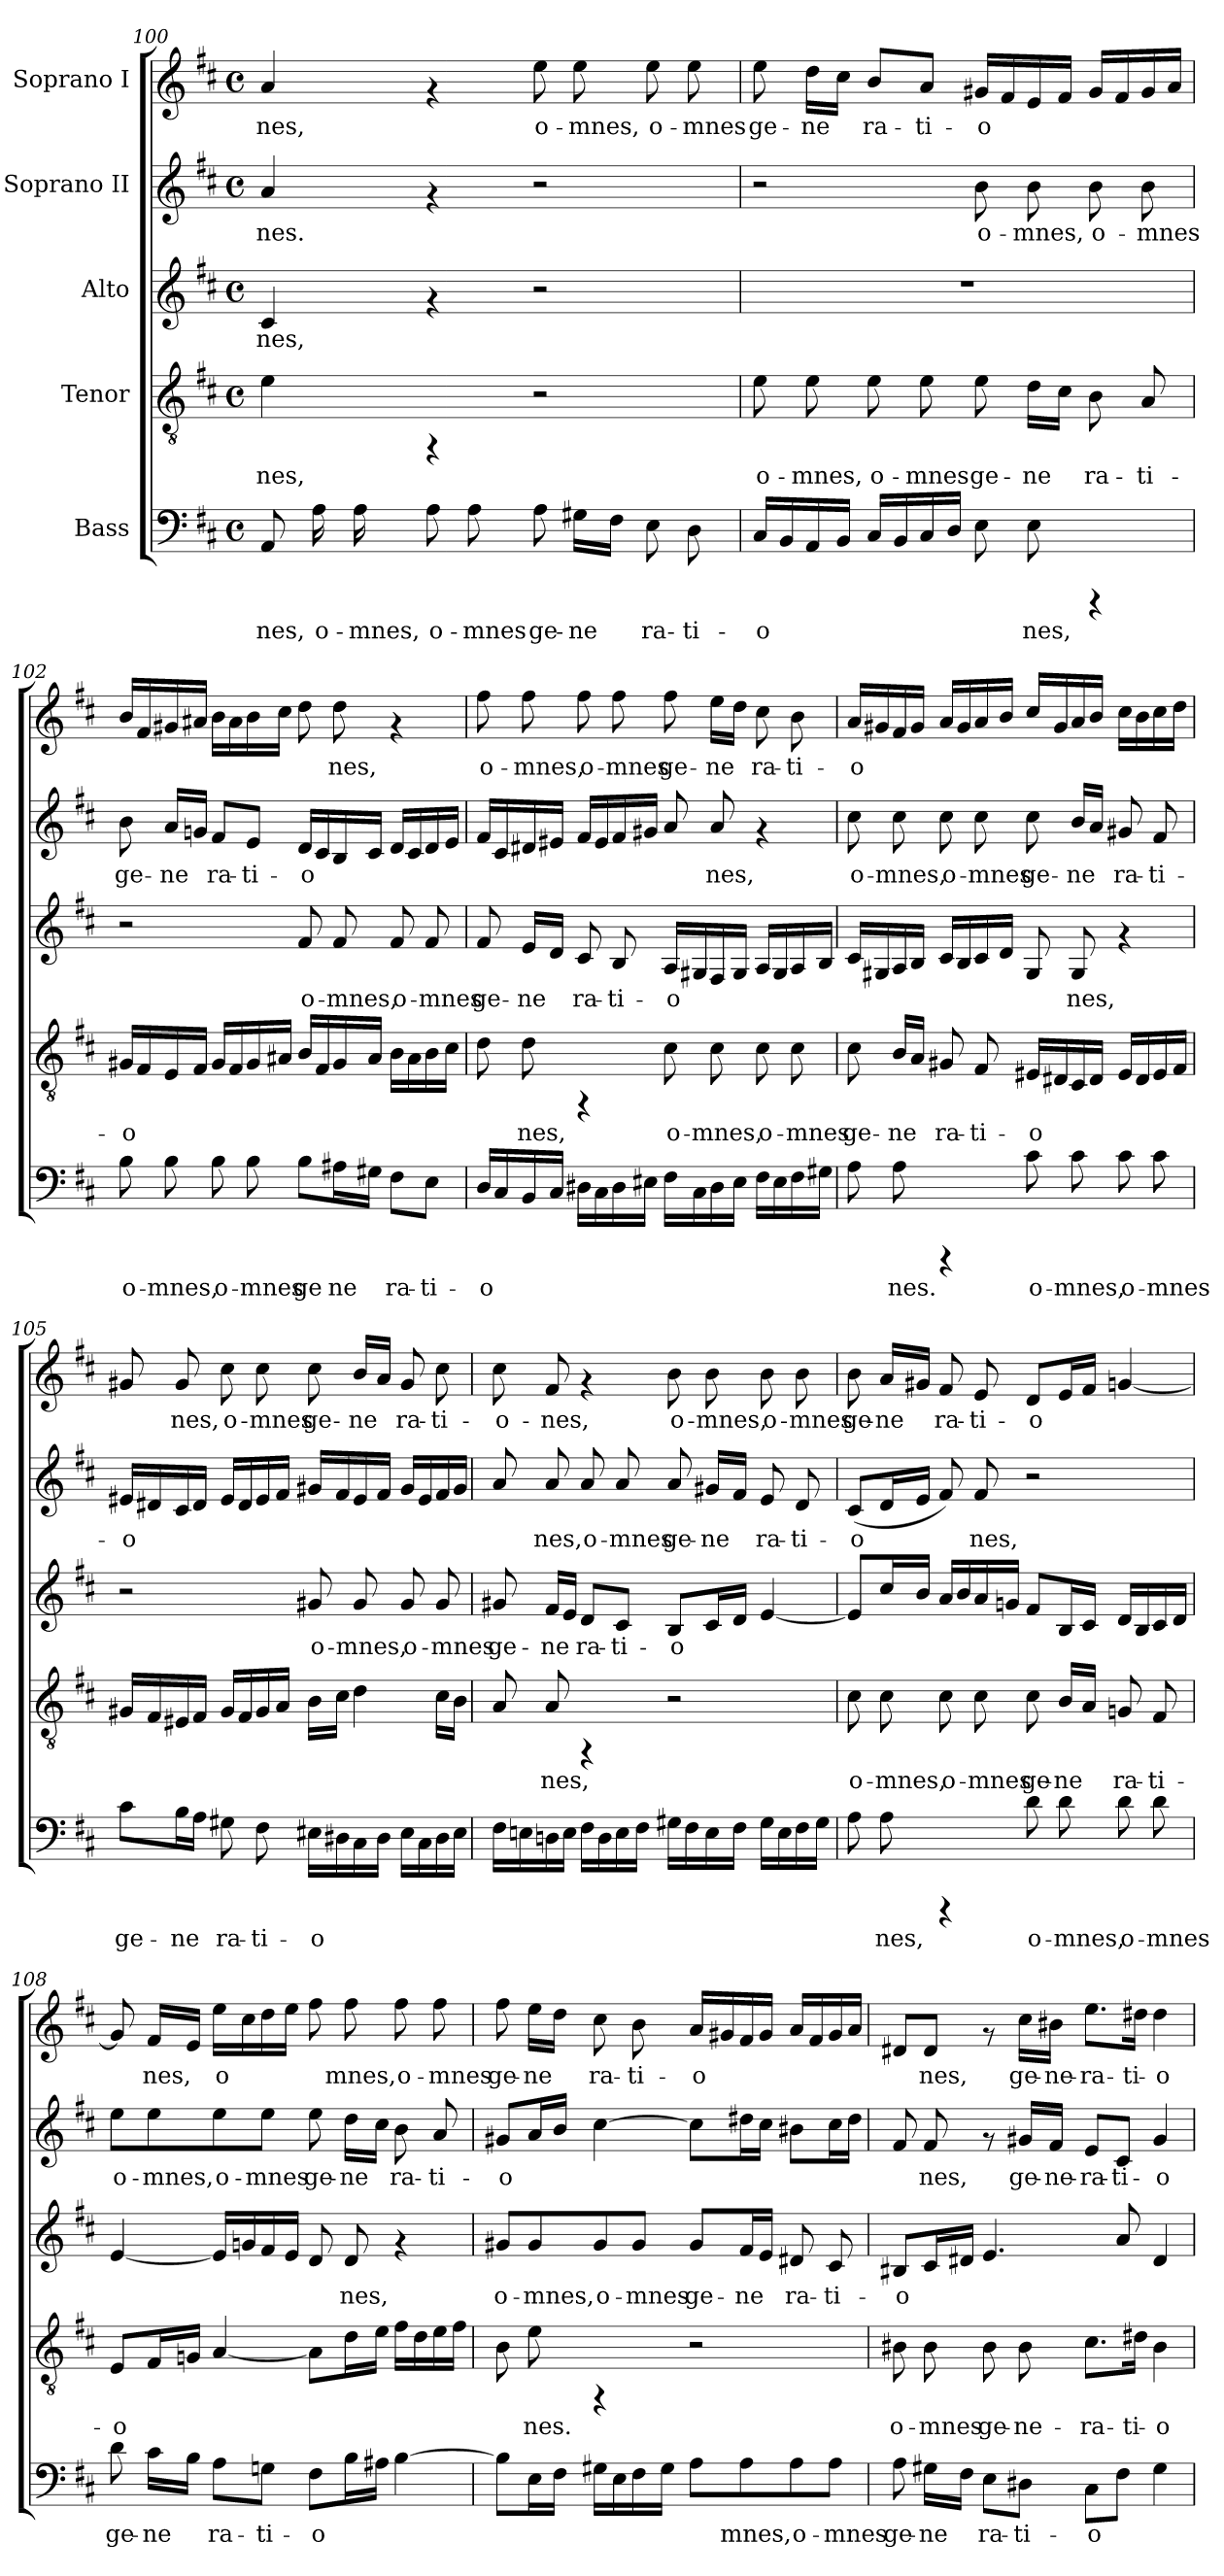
**kern	**text	**kern	**text	**kern	**text	**kern	**text	**kern	**text
*part5	*part5	*part4	*part4	*part3	*part3	*part2	*part2	*part1	*part1
*staff5	*staff5	*staff4	*staff4	*staff3	*staff3	*staff2	*staff2	*staff1	*staff1
*I"Bass	*	*I"Tenor	*	*I"Alto	*	*I"Soprano II	*	*I"Soprano I	*
*clefF4	*	*clefGv2	*	*clefG2	*	*clefG2	*	*clefG2	*
*k[f#c#]	*	*k[f#c#]	*	*k[f#c#]	*	*k[f#c#]	*	*k[f#c#]	*
*D:	*	*D:	*	*D:	*	*D:	*	*D:	*
*M4/4	*	*M4/4	*	*M4/4	*	*M4/4	*	*M4/4	*
*met(c)	*	*met(c)	*	*met(c)	*	*met(c)	*	*met(c)	*
=100	=100	=100	=100	=100	=100	=100	=100	=100	=100
!	!LO:LY:b	!	!LO:LY:b	!	!LO:LY:b	!	!LO:LY:b	!	!LO:LY:b
8AA/	-nes,	4e\	-nes,	4c#/	-nes,	4a/	-nes.	4a/	-nes,
!	!LO:LY:b	!	!	!	!	!	!	!	!
16A\	o-	.	.	.	.	.	.	.	.
!	!LO:LY:b	!	!	!	!	!	!	!	!
16A\	-mnes,	.	.	.	.	.	.	.	.
!	!LO:LY:b	!	!	!	!	!	!	!	!
8A\	o-	4rFF	.	4rf	.	4rf	.	4rf	.
!	!LO:LY:b	!	!	!	!	!	!	!	!
8A\	-mnes	.	.	.	.	.	.	.	.
!	!LO:LY:b	!	!	!	!	!	!	!	!LO:LY:b
8A\	ge-	2r	.	2r	.	2r	.	8ee\	o-
!	!LO:LY:b	!	!	!	!	!	!	!	!LO:LY:b
16G#X\L	-ne-	.	.	.	.	.	.	8ee\	-mnes,
!	!LO:LY:b	!	!	!	!	!	!	!	!
16F#\J	--	.	.	.	.	.	.	.	.
!	!LO:LY:b	!	!	!	!	!	!	!	!LO:LY:b
8E\	-ra-	.	.	.	.	.	.	8ee\	o-
!	!LO:LY:b	!	!	!	!	!	!	!	!LO:LY:b
8D\	-ti-	.	.	.	.	.	.	8ee\	-mnes
!!LO:PB:g=z
=101	=101	=101	=101	=101	=101	=101	=101	=101	=101
!	!LO:LY:b	!	!LO:LY:b	!	!	!	!	!	!LO:LY:b
16C#/L	-o-	8e\	o-	1r	.	2r	.	8ee\	ge-
!	!LO:LY:b	!	!	!	!	!	!	!	!
16BB/	--	.	.	.	.	.	.	.	.
!	!LO:LY:b	!	!LO:LY:b	!	!	!	!	!	!LO:LY:b
16AA/	--	8e\	-mnes,	.	.	.	.	16dd\L	-ne-
!	!LO:LY:b	!	!	!	!	!	!	!	!LO:LY:b
16BB/J	--	.	.	.	.	.	.	16cc#\J	--
!	!LO:LY:b	!	!LO:LY:b	!	!	!	!	!	!LO:LY:b
16C#/L	--	8e\	o-	.	.	.	.	8b/L	-ra-
!	!LO:LY:b	!	!	!	!	!	!	!	!
16BB/	--	.	.	.	.	.	.	.	.
!	!LO:LY:b	!	!LO:LY:b	!	!	!	!	!	!LO:LY:b
16C#/	--	8e\	-mnes	.	.	.	.	8a/J	-ti-
!	!LO:LY:b	!	!	!	!	!	!	!	!
16D/J	--	.	.	.	.	.	.	.	.
!	!LO:LY:b	!	!LO:LY:b	!	!	!	!LO:LY:b	!	!LO:LY:b
8E\	--	8e\	ge-	.	.	8b\	o-	16g#X/L	-o-
!	!	!	!	!	!	!	!	!	!LO:LY:b
.	.	.	.	.	.	.	.	16f#/	--
!	!LO:LY:b	!	!LO:LY:b	!	!	!	!LO:LY:b	!	!LO:LY:b
8E\	-nes,	16d\L	-ne-	.	.	8b\	-mnes,	16e/	--
!	!	!	!LO:LY:b	!	!	!	!	!	!LO:LY:b
.	.	16c#\J	--	.	.	.	.	16f#/J	--
!	!	!	!LO:LY:b	!	!	!	!LO:LY:b	!	!LO:LY:b
4rCCC	.	8B\	-ra-	.	.	8b\	o-	16g#/L	--
!	!	!	!	!	!	!	!	!	!LO:LY:b
.	.	.	.	.	.	.	.	16f#/	--
!	!	!	!LO:LY:b	!	!	!	!LO:LY:b	!	!LO:LY:b
.	.	8A/	-ti-	.	.	8b\	-mnes	16g#/	--
!	!	!	!	!	!	!	!	!	!LO:LY:b
.	.	.	.	.	.	.	.	16a/J	--
=102	=102	=102	=102	=102	=102	=102	=102	=102	=102
!	!LO:LY:b	!	!LO:LY:b	!	!	!	!LO:LY:b	!	!LO:LY:b
8B\	o-	16G#X/L	-o-	2r	.	8b\	ge-	16b/L	--
!	!	!	!LO:LY:b	!	!	!	!	!	!LO:LY:b
.	.	16F#/	--	.	.	.	.	16f#/	--
!	!LO:LY:b	!	!LO:LY:b	!	!	!	!LO:LY:b	!	!LO:LY:b
8B\	-mnes,	16E/	--	.	.	16a/L	-ne-	16g#X/	--
!	!	!	!LO:LY:b	!	!	!	!LO:LY:b	!	!LO:LY:b
.	.	16F#/J	--	.	.	16gn/J	--	16a#X/J	--
!	!LO:LY:b	!	!LO:LY:b	!	!	!	!LO:LY:b	!	!LO:LY:b
8B\	o-	16G#/L	--	.	.	8f#/L	-ra-	16b\L	--
!	!	!	!LO:LY:b	!	!	!	!	!	!LO:LY:b
.	.	16F#/	--	.	.	.	.	16a#\	--
!	!LO:LY:b	!	!LO:LY:b	!	!	!	!LO:LY:b	!	!LO:LY:b
8B\	-mnes	16G#/	--	.	.	8e/J	-ti-	16b\	--
!	!	!	!LO:LY:b	!	!	!	!	!	!LO:LY:b
.	.	16A#X/J	--	.	.	.	.	16cc#\J	--
!	!LO:LY:b	!	!LO:LY:b	!	!LO:LY:b	!	!LO:LY:b	!	!LO:LY:b
8B\L	ge	16B/L	--	8f#/	o-	16d/L	-o-	8dd\	--
!	!	!	!LO:LY:b	!	!	!	!LO:LY:b	!	!
.	.	16F#/	--	.	.	16c#/	--	.	.
!	!LO:LY:b	!	!LO:LY:b	!	!LO:LY:b	!	!LO:LY:b	!	!LO:LY:b
16A#X\	ne-	16G#/	--	8f#/	-mnes,	16B/	--	8dd\	-nes,
!	!LO:LY:b	!	!LO:LY:b	!	!	!	!LO:LY:b	!	!
16G#X\J	--	16A#/J	--	.	.	16c#/J	--	.	.
!	!LO:LY:b	!	!LO:LY:b	!	!LO:LY:b	!	!LO:LY:b	!	!
8F#\L	-ra-	16B\L	--	8f#/	o-	16d/L	--	4rf	.
!	!	!	!LO:LY:b	!	!	!	!LO:LY:b	!	!
.	.	16A#\	--	.	.	16c#/	--	.	.
!	!LO:LY:b	!	!LO:LY:b	!	!LO:LY:b	!	!LO:LY:b	!	!
8E\J	-ti-	16B\	--	8f#/	-mnes	16d/	--	.	.
!	!	!	!LO:LY:b	!	!	!	!LO:LY:b	!	!
.	.	16c#\J	--	.	.	16e/J	--	.	.
!!LO:PB:g=z
=103	=103	=103	=103	=103	=103	=103	=103	=103	=103
!	!LO:LY:b	!	!LO:LY:b	!	!LO:LY:b	!	!LO:LY:b	!	!LO:LY:b
16D/L	-o-	8d\	--	8f#/	ge-	16f#/L	--	8ff#\	o-
!	!LO:LY:b	!	!	!	!	!	!LO:LY:b	!	!
16C#/	--	.	.	.	.	16c#/	--	.	.
!	!LO:LY:b	!	!LO:LY:b	!	!LO:LY:b	!	!LO:LY:b	!	!LO:LY:b
16BB/	--	8d\	-nes,	16e/L	-ne-	16d#X/	--	8ff#\	-mnes,
!	!LO:LY:b	!	!	!	!LO:LY:b	!	!LO:LY:b	!	!
16C#/J	--	.	.	16d/J	--	16e#X/J	--	.	.
!	!LO:LY:b	!	!	!	!LO:LY:b	!	!LO:LY:b	!	!LO:LY:b
16D#X\L	--	4rFF	.	8c#/	-ra-	16f#/L	--	8ff#\	o-
!	!LO:LY:b	!	!	!	!	!	!LO:LY:b	!	!
16C#\	--	.	.	.	.	16e#/	--	.	.
!	!LO:LY:b	!	!	!	!LO:LY:b	!	!LO:LY:b	!	!LO:LY:b
16D#\	--	.	.	8B/	-ti-	16f#/	--	8ff#\	-mnes
!	!LO:LY:b	!	!	!	!	!	!LO:LY:b	!	!
16E#X\J	--	.	.	.	.	16g#X/J	--	.	.
!	!LO:LY:b	!	!LO:LY:b	!	!LO:LY:b	!	!LO:LY:b	!	!LO:LY:b
16F#\L	--	8c#\	o-	16A/L	-o-	8a/	--	8ff#\	ge-
!	!LO:LY:b	!	!	!	!LO:LY:b	!	!	!	!
16C#\	--	.	.	16G#X/	--	.	.	.	.
!	!LO:LY:b	!	!LO:LY:b	!	!LO:LY:b	!	!LO:LY:b	!	!LO:LY:b
16D#\	--	8c#\	-mnes,	16F#/	--	8a/	-nes,	16ee\L	-ne-
!	!LO:LY:b	!	!	!	!LO:LY:b	!	!	!	!LO:LY:b
16E#\J	--	.	.	16G#/J	--	.	.	16dd\J	--
!	!LO:LY:b	!	!LO:LY:b	!	!LO:LY:b	!	!	!	!LO:LY:b
16F#\L	--	8c#\	o-	16A/L	--	4rf	.	8cc#\	-ra-
!	!LO:LY:b	!	!	!	!LO:LY:b	!	!	!	!
16E#\	--	.	.	16G#/	--	.	.	.	.
!	!LO:LY:b	!	!LO:LY:b	!	!LO:LY:b	!	!	!	!LO:LY:b
16F#\	--	8c#\	-mnes	16A/	--	.	.	8b\	-ti-
!	!LO:LY:b	!	!	!	!LO:LY:b	!	!	!	!
16G#X\J	--	.	.	16B/J	--	.	.	.	.
=104	=104	=104	=104	=104	=104	=104	=104	=104	=104
!	!LO:LY:b	!	!LO:LY:b	!	!LO:LY:b	!	!LO:LY:b	!	!LO:LY:b
8A\	--	8c#\	ge-	16c#/L	--	8cc#\	o-	16a/L	-o-
!	!	!	!	!	!LO:LY:b	!	!	!	!LO:LY:b
.	.	.	.	16G#X/	--	.	.	16g#X/	--
!	!LO:LY:b	!	!LO:LY:b	!	!LO:LY:b	!	!LO:LY:b	!	!LO:LY:b
8A\	-nes.	16B/L	-ne-	16A/	--	8cc#\	-mnes,	16f#/	--
!	!	!	!LO:LY:b	!	!LO:LY:b	!	!	!	!LO:LY:b
.	.	16A/J	--	16B/J	--	.	.	16g#/J	--
!	!	!	!LO:LY:b	!	!LO:LY:b	!	!LO:LY:b	!	!LO:LY:b
4rCCC	.	8G#X/	-ra-	16c#/L	--	8cc#\	o-	16a/L	--
!	!	!	!	!	!LO:LY:b	!	!	!	!LO:LY:b
.	.	.	.	16B/	--	.	.	16g#/	--
!	!	!	!LO:LY:b	!	!LO:LY:b	!	!LO:LY:b	!	!LO:LY:b
.	.	8F#/	-ti-	16c#/	--	8cc#\	-mnes	16a/	--
!	!	!	!	!	!LO:LY:b	!	!	!	!LO:LY:b
.	.	.	.	16d/J	--	.	.	16b/J	--
!	!LO:LY:b	!	!LO:LY:b	!	!LO:LY:b	!	!LO:LY:b	!	!LO:LY:b
8c#\	o-	16E#X/L	-o-	8G#/	--	8cc#\	ge-	16cc#/L	--
!	!	!	!LO:LY:b	!	!	!	!	!	!LO:LY:b
.	.	16D#X/	--	.	.	.	.	16g#/	--
!	!LO:LY:b	!	!LO:LY:b	!	!LO:LY:b	!	!LO:LY:b	!	!LO:LY:b
8c#\	-mnes,	16C#/	--	8G#/	-nes,	16b/L	-ne-	16a/	--
!	!	!	!LO:LY:b	!	!	!	!LO:LY:b	!	!LO:LY:b
.	.	16D#/J	--	.	.	16a/J	--	16b/J	--
!	!LO:LY:b	!	!LO:LY:b	!	!	!	!LO:LY:b	!	!LO:LY:b
8c#\	o-	16E#/L	--	4rf	.	8g#X/	-ra-	16cc#\L	--
!	!	!	!LO:LY:b	!	!	!	!	!	!LO:LY:b
.	.	16D#/	--	.	.	.	.	16b\	--
!	!LO:LY:b	!	!LO:LY:b	!	!	!	!LO:LY:b	!	!LO:LY:b
8c#\	-mnes	16E#/	--	.	.	8f#/	-ti-	16cc#\	--
!	!	!	!LO:LY:b	!	!	!	!	!	!LO:LY:b
.	.	16F#/J	--	.	.	.	.	16dd\J	--
!!LO:PB:g=z
=105	=105	=105	=105	=105	=105	=105	=105	=105	=105
!	!LO:LY:b	!	!LO:LY:b	!	!	!	!LO:LY:b	!	!LO:LY:b
8c#\L	ge-	16G#X/L	--	2r	.	16e#X/L	-o-	8g#X/	--
!	!	!	!LO:LY:b	!	!	!	!LO:LY:b	!	!
.	.	16F#/	--	.	.	16d#X/	--	.	.
!	!LO:LY:b	!	!LO:LY:b	!	!	!	!LO:LY:b	!	!LO:LY:b
16B\	-ne-	16E#X/	--	.	.	16c#/	--	8g#/	-nes,
!	!LO:LY:b	!	!LO:LY:b	!	!	!	!LO:LY:b	!	!
16A\J	--	16F#/J	--	.	.	16d#/J	--	.	.
!	!LO:LY:b	!	!LO:LY:b	!	!	!	!LO:LY:b	!	!LO:LY:b
8G#X\	-ra-	16G#/L	--	.	.	16e#/L	--	8cc#\	o-
!	!	!	!LO:LY:b	!	!	!	!LO:LY:b	!	!
.	.	16F#/	--	.	.	16d#/	--	.	.
!	!LO:LY:b	!	!LO:LY:b	!	!	!	!LO:LY:b	!	!LO:LY:b
8F#\	-ti-	16G#/	--	.	.	16e#/	--	8cc#\	-mnes
!	!	!	!LO:LY:b	!	!	!	!LO:LY:b	!	!
.	.	16A/J	--	.	.	16f#/J	--	.	.
!	!LO:LY:b	!	!LO:LY:b	!	!LO:LY:b	!	!LO:LY:b	!	!LO:LY:b
16E#X\L	-o-	16B\L	--	8g#X/	o-	16g#X/L	--	8cc#\	ge-
!	!LO:LY:b	!	!LO:LY:b	!	!	!	!LO:LY:b	!	!
16D#X\	--	16c#\J	--	.	.	16f#/	--	.	.
!	!LO:LY:b	!	!LO:LY:b	!	!LO:LY:b	!	!LO:LY:b	!	!LO:LY:b
16C#\	--	4d\	--	8g#/	-mnes,	16e#/	--	16b/L	-ne-
!	!LO:LY:b	!	!	!	!	!	!LO:LY:b	!	!LO:LY:b
16D#\J	--	.	.	.	.	16f#/J	--	16a/J	--
!	!LO:LY:b	!	!	!	!LO:LY:b	!	!LO:LY:b	!	!LO:LY:b
16E#\L	--	.	.	8g#/	o-	16g#/L	--	8g#/	-ra-
!	!LO:LY:b	!	!	!	!	!	!LO:LY:b	!	!
16C#\	--	.	.	.	.	16e#/	--	.	.
!	!LO:LY:b	!	!LO:LY:b	!	!LO:LY:b	!	!LO:LY:b	!	!LO:LY:b
16D#\	--	16c#\L	--	8g#/	-mnes	16f#/	--	8cc#\	-ti-
!	!LO:LY:b	!	!LO:LY:b	!	!	!	!LO:LY:b	!	!
16E#\J	--	16B\J	--	.	.	16g#/J	--	.	.
=106	=106	=106	=106	=106	=106	=106	=106	=106	=106
!	!LO:LY:b	!	!LO:LY:b	!	!LO:LY:b	!	!LO:LY:b	!	!LO:LY:b
16F#\L	--	8A/	--	8g#X/	ge-	8a/	--	8cc#\	-o-
!	!LO:LY:b	!	!	!	!	!	!	!	!
16En\	--	.	.	.	.	.	.	.	.
!	!LO:LY:b	!	!LO:LY:b	!	!LO:LY:b	!	!LO:LY:b	!	!LO:LY:b
16Dn\	--	8A/	-nes,	16f#/L	-ne-	8a/	-nes,	8f#/	-nes,
!	!LO:LY:b	!	!	!	!LO:LY:b	!	!	!	!
16E\J	--	.	.	16e/J	--	.	.	.	.
!	!LO:LY:b	!	!	!	!LO:LY:b	!	!LO:LY:b	!	!
16F#\L	--	4rFF	.	8d/L	-ra-	8a/	o-	4rf	.
!	!LO:LY:b	!	!	!	!	!	!	!	!
16D\	--	.	.	.	.	.	.	.	.
!	!LO:LY:b	!	!	!	!LO:LY:b	!	!LO:LY:b	!	!
16E\	--	.	.	8c#/J	-ti-	8a/	-mnes	.	.
!	!LO:LY:b	!	!	!	!	!	!	!	!
16F#\J	--	.	.	.	.	.	.	.	.
!	!LO:LY:b	!	!	!	!LO:LY:b	!	!LO:LY:b	!	!LO:LY:b
16G#X\L	--	2r	.	8B/L	-o-	8a/	ge-	8b\	o-
!	!LO:LY:b	!	!	!	!	!	!	!	!
16F#\	--	.	.	.	.	.	.	.	.
!	!LO:LY:b	!	!	!	!LO:LY:b	!	!LO:LY:b	!	!LO:LY:b
16E\	--	.	.	16c#/	--	16g#X/L	-ne-	8b\	-mnes,
!	!LO:LY:b	!	!	!	!LO:LY:b	!	!LO:LY:b	!	!
16F#\J	--	.	.	16d/J	--	16f#/J	--	.	.
!	!LO:LY:b	!	!	!	!LO:LY:b	!	!LO:LY:b	!	!LO:LY:b
16G#\L	--	.	.	[>4e/	--	8e/	-ra-	8b\	o-
!	!LO:LY:b	!	!	!	!	!	!	!	!
16E\	--	.	.	.	.	.	.	.	.
!	!LO:LY:b	!	!	!	!	!	!LO:LY:b	!	!LO:LY:b
16F#\	--	.	.	.	.	8d/	-ti-	8b\	-mnes
!	!LO:LY:b	!	!	!	!	!	!	!	!
16G#\J	--	.	.	.	.	.	.	.	.
!!LO:PB:g=z
=107	=107	=107	=107	=107	=107	=107	=107	=107	=107
!	!LO:LY:b	!	!LO:LY:b	!	!LO:LY:b	!	!LO:LY:b	!	!LO:LY:b
8A\	--	8c#\	o-	8e/L]	--	(<8c#/L	-o-	8b\	ge-
!	!LO:LY:b	!	!LO:LY:b	!	!LO:LY:b	!	!LO:LY:b	!	!LO:LY:b
8A\	-nes,	8c#\	-mnes,	16cc#/	--	16d/	--	16a/L	-ne-
!	!	!	!	!	!LO:LY:b	!	!LO:LY:b	!	!LO:LY:b
.	.	.	.	16b/J	--	16e/J	--	16g#X/J	--
!	!	!	!LO:LY:b	!	!LO:LY:b	!	!LO:LY:b	!	!LO:LY:b
4rCCC	.	8c#\	o-	16a/L	--	8f#/)	--	8f#/	-ra-
!	!	!	!	!	!LO:LY:b	!	!	!	!
.	.	.	.	16b/	--	.	.	.	.
!	!	!	!LO:LY:b	!	!LO:LY:b	!	!LO:LY:b	!	!LO:LY:b
.	.	8c#\	-mnes	16a/	--	8f#/	-nes,	8e/	-ti-
!	!	!	!	!	!LO:LY:b	!	!	!	!
.	.	.	.	16gn/J	--	.	.	.	.
!	!LO:LY:b	!	!LO:LY:b	!	!LO:LY:b	!	!	!	!LO:LY:b
8d\	o-	8c#\	ge-	8f#/L	--	2r	.	8d/L	-o-
!	!LO:LY:b	!	!LO:LY:b	!	!LO:LY:b	!	!	!	!LO:LY:b
8d\	-mnes,	16B/L	-ne-	16B/	--	.	.	16e/	--
!	!	!	!LO:LY:b	!	!LO:LY:b	!	!	!	!LO:LY:b
.	.	16A/J	--	16c#/J	--	.	.	16f#/J	--
!	!LO:LY:b	!	!LO:LY:b	!	!LO:LY:b	!	!	!	!LO:LY:b
8d\	o-	8Gn/	-ra-	16d/L	--	.	.	[<4gn/	--
!	!	!	!	!	!LO:LY:b	!	!	!	!
.	.	.	.	16B/	--	.	.	.	.
!	!LO:LY:b	!	!LO:LY:b	!	!LO:LY:b	!	!	!	!
8d\	-mnes	8F#/	-ti-	16c#/	--	.	.	.	.
!	!	!	!	!	!LO:LY:b	!	!	!	!
.	.	.	.	16d/J	--	.	.	.	.
=108	=108	=108	=108	=108	=108	=108	=108	=108	=108
!	!LO:LY:b	!	!LO:LY:b	!	!LO:LY:b	!	!LO:LY:b	!	!LO:LY:b
8d\	ge-	8E/L	-o-	[<4e/	--	8ee\L	o-	8g/]	--
!	!LO:LY:b	!	!LO:LY:b	!	!	!	!LO:LY:b	!	!LO:LY:b
16c#\L	-ne-	16F#/	--	.	.	8ee\	-mnes,	16f#/L	-nes,
!	!LO:LY:b	!	!LO:LY:b	!	!	!	!	!	!LO:LY:b
16B\J	--	16Gn/J	--	.	.	.	.	16e/J	.
!	!LO:LY:b	!	!LO:LY:b	!	!LO:LY:b	!	!LO:LY:b	!	!LO:LY:b
8A\L	-ra-	[<4A/	--	16e/L]	--	8ee\	o-	16ee\L	o-
!	!	!	!	!	!LO:LY:b	!	!	!	!LO:LY:b
.	.	.	.	16gn/	--	.	.	16cc#\	--
!	!LO:LY:b	!	!	!	!LO:LY:b	!	!LO:LY:b	!	!LO:LY:b
8Gn\J	-ti-	.	.	16f#/	--	8ee\J	-mnes	16dd\	--
!	!	!	!	!	!LO:LY:b	!	!	!	!LO:LY:b
.	.	.	.	16e/J	--	.	.	16ee\J	--
!	!LO:LY:b	!	!LO:LY:b	!	!LO:LY:b	!	!LO:LY:b	!	!LO:LY:b
8F#\L	-o-	8A\L]	--	8d/	--	8ee\	ge-	8ff#\	--
!	!LO:LY:b	!	!LO:LY:b	!	!LO:LY:b	!	!LO:LY:b	!	!LO:LY:b
16B\	--	16d\	--	8d/	-nes,	16dd\L	-ne-	8ff#\	-mnes,
!	!LO:LY:b	!	!LO:LY:b	!	!	!	!LO:LY:b	!	!
16A#X\J	--	16e\J	--	.	.	16cc#\J	--	.	.
!	!LO:LY:b	!	!LO:LY:b	!	!	!	!LO:LY:b	!	!LO:LY:b
[<4B\	--	16f#\L	--	4rf	.	8b\	-ra-	8ff#\	o-
!	!	!	!LO:LY:b	!	!	!	!	!	!
.	.	16d\	--	.	.	.	.	.	.
!	!	!	!LO:LY:b	!	!	!	!LO:LY:b	!	!LO:LY:b
.	.	16e\	--	.	.	8a/	-ti-	8ff#\	-mnes
!	!	!	!LO:LY:b	!	!	!	!	!	!
.	.	16f#\J	--	.	.	.	.	.	.
!!LO:PB:g=z
=109	=109	=109	=109	=109	=109	=109	=109	=109	=109
!	!LO:LY:b	!	!LO:LY:b	!	!LO:LY:b	!	!LO:LY:b	!	!LO:LY:b
8B\L]	--	8B\	--	8g#X/L	o-	8g#X/L	-o-	8ff#\	ge-
!	!LO:LY:b	!	!LO:LY:b	!	!LO:LY:b	!	!LO:LY:b	!	!LO:LY:b
16E\	--	8e\	-nes.	8g#/	-mnes,	16a/	--	16ee\L	-ne-
!	!LO:LY:b	!	!	!	!	!	!LO:LY:b	!	!LO:LY:b
16F#\J	--	.	.	.	.	16b/J	--	16dd\J	--
!	!LO:LY:b	!	!	!	!LO:LY:b	!	!LO:LY:b	!	!LO:LY:b
16G#X\L	--	4rFF	.	8g#/	o-	[>4cc#\	--	8cc#\	-ra-
!	!LO:LY:b	!	!	!	!	!	!	!	!
16E\	--	.	.	.	.	.	.	.	.
!	!LO:LY:b	!	!	!	!LO:LY:b	!	!	!	!LO:LY:b
16F#\	--	.	.	8g#/J	-mnes	.	.	8b\	-ti-
!	!LO:LY:b	!	!	!	!	!	!	!	!
16G#\J	--	.	.	.	.	.	.	.	.
!	!LO:LY:b	!	!	!	!LO:LY:b	!	!LO:LY:b	!	!LO:LY:b
8A\L	--	2r	.	8g#/L	ge-	8cc#\L]	--	16a/L	-o-
!	!	!	!	!	!	!	!	!	!LO:LY:b
.	.	.	.	.	.	.	.	16g#X/	--
!	!LO:LY:b	!	!	!	!LO:LY:b	!	!LO:LY:b	!	!LO:LY:b
8A\	-mnes,	.	.	16f#/	-ne-	16dd#X\	--	16f#/	--
!	!	!	!	!	!LO:LY:b	!	!LO:LY:b	!	!LO:LY:b
.	.	.	.	16e/J	--	16cc#\J	--	16g#/J	--
!	!LO:LY:b	!	!	!	!LO:LY:b	!	!LO:LY:b	!	!LO:LY:b
8A\	o-	.	.	8d#X/	-ra-	8b#X\L	--	16a/L	--
!	!	!	!	!	!	!	!	!	!LO:LY:b
.	.	.	.	.	.	.	.	16f#/	--
!	!LO:LY:b	!	!	!	!LO:LY:b	!	!LO:LY:b	!	!LO:LY:b
8A\J	-mnes	.	.	8c#/	-ti-	16cc#\	--	16g#/	--
!	!	!	!	!	!	!	!LO:LY:b	!	!LO:LY:b
.	.	.	.	.	.	16dd#\J	--	16a/J	--
=110	=110	=110	=110	=110	=110	=110	=110	=110	=110
!	!LO:LY:b	!	!LO:LY:b	!	!LO:LY:b	!	!LO:LY:b	!	!LO:LY:b
8A\	ge-	8B#X\	o-	8B#X/L	-o-	8f#/	--	8d#X/L	--
!	!LO:LY:b	!	!LO:LY:b	!	!LO:LY:b	!	!LO:LY:b	!	!LO:LY:b
16G#X\L	-ne-	8B#\	-mnes	16c#/	--	8f#/	-nes,	8d#/J	-nes,
!	!LO:LY:b	!	!	!	!LO:LY:b	!	!	!	!
16F#\J	--	.	.	16d#X/J	--	.	.	.	.
!	!LO:LY:b	!	!LO:LY:b	!	!LO:LY:b	!	!	!	!
8E\L	-ra-	8B#\	ge-	4.e/	--	8rf	.	8rf	.
!	!LO:LY:b	!	!LO:LY:b	!	!	!	!LO:LY:b	!	!LO:LY:b
8D#X\J	-ti-	8B#\	-ne-	.	.	16g#X/L	ge-	16cc#\L	ge-
!	!	!	!	!	!	!	!LO:LY:b	!	!LO:LY:b
.	.	.	.	.	.	16f#/J	-ne-	16b#X\J	-ne-
!	!LO:LY:b	!	!LO:LY:b	!	!	!	!LO:LY:b	!	!LO:LY:b
8C#\L	-o-	8.c#\L	-ra-	.	.	8e/L	-ra-	8.ee\L	-ra-
!	!LO:LY:b	!	!	!	!LO:LY:b	!	!LO:LY:b	!	!
8F#\J	--	.	.	8a/	--	8c#/J	-ti-	.	.
!	!	!	!LO:LY:b	!	!	!	!	!	!LO:LY:b
.	.	16d#X\J	-ti-	.	.	.	.	16dd#X\J	-ti-
!	!LO:LY:b	!	!LO:LY:b	!	!LO:LY:b	!	!LO:LY:b	!	!LO:LY:b
4G#\	--	4B#\	-o-	4d#/	--	4g#/	-o-	4dd#\	-o-
=	=	=	=	=	=	=	=	=	=
*-	*-	*-	*-	*-	*-	*-	*-	*-	*-
